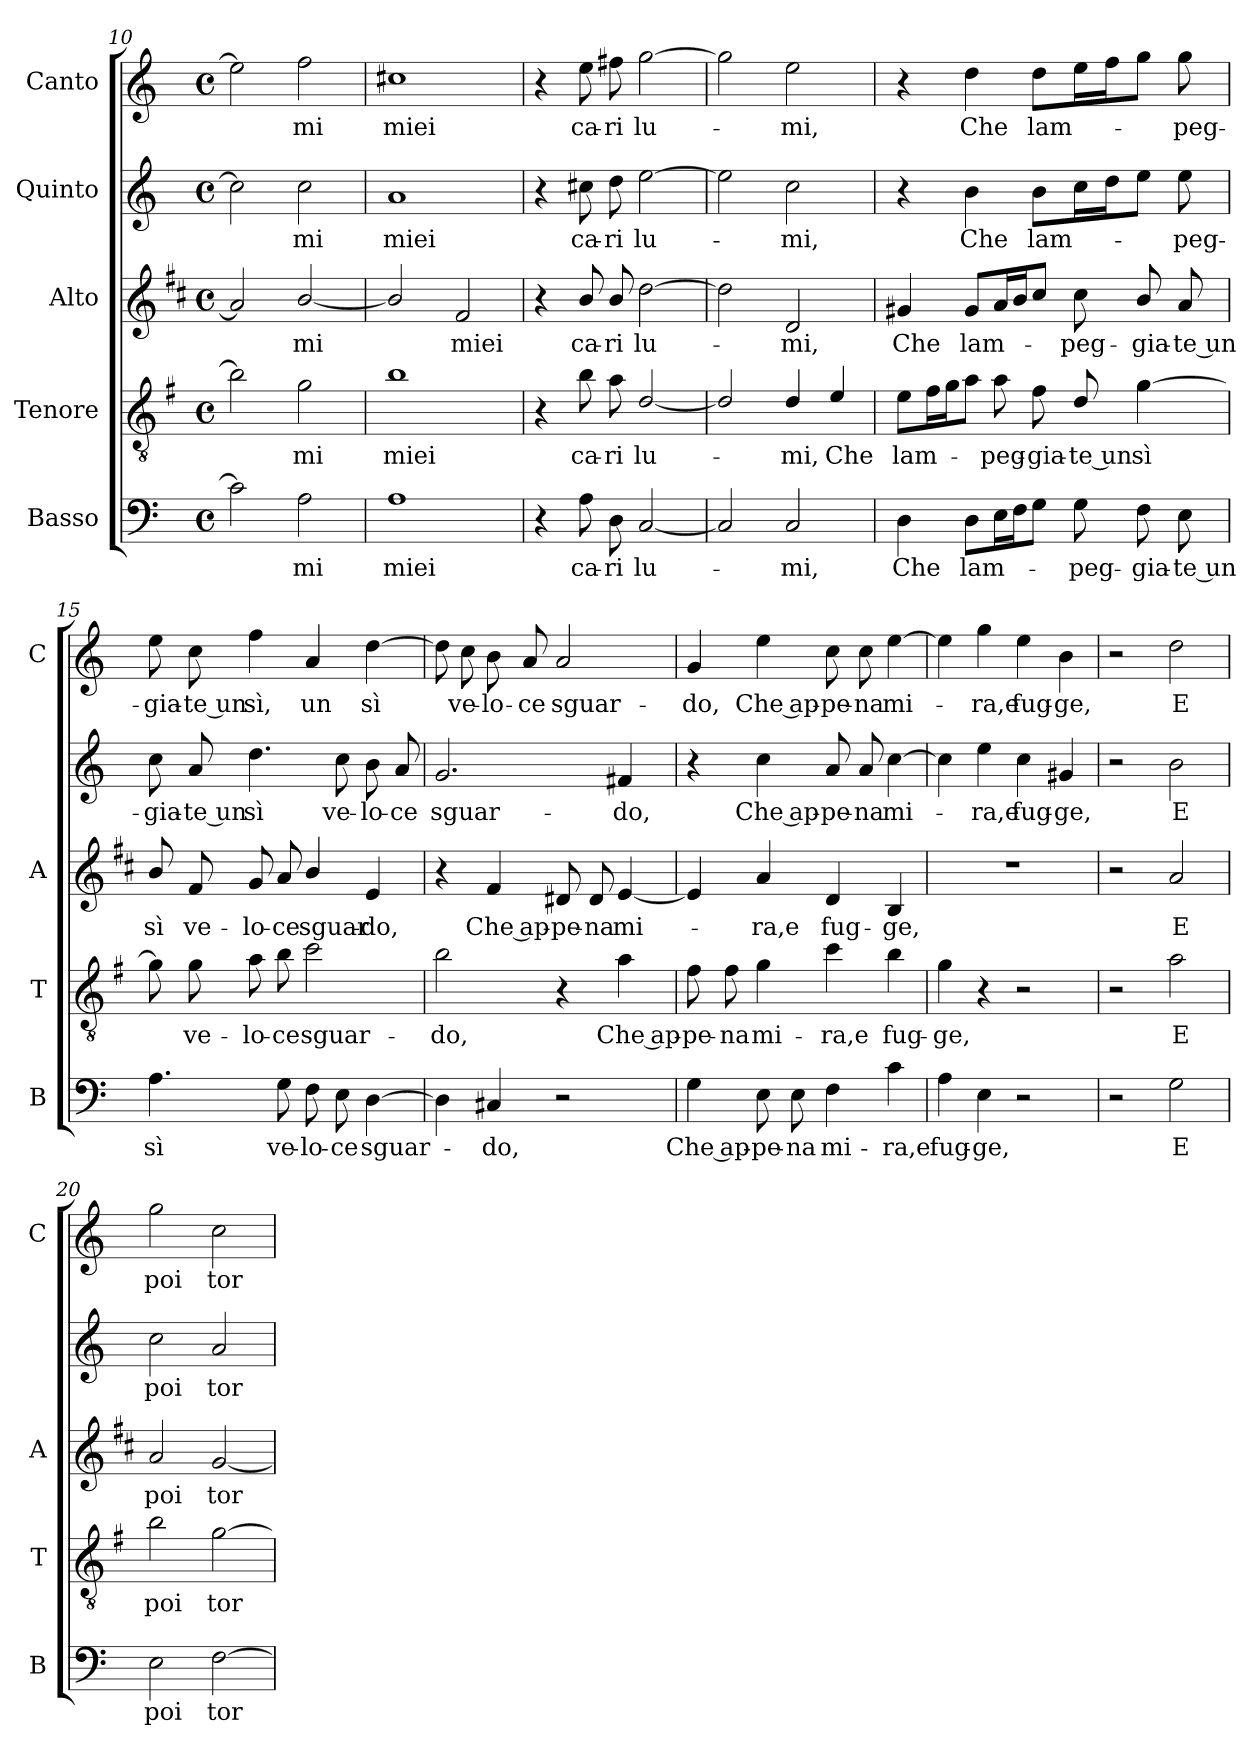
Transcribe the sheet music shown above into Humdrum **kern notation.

**kern	**text	**kern	**text	**kern	**text	**kern	**text	**kern	**text
*part5	*part5	*part4	*part4	*part3	*part3	*part2	*part2	*part1	*part1
*staff5	*staff5	*staff4	*staff4	*staff3	*staff3	*staff2	*staff2	*staff1	*staff1
*I"Basso	*	*I"Tenore	*	*I"Alto	*	*I"Quinto	*	*I"Canto	*
*I'B	*	*I'T	*	*I'A	*	*	*	*I'C	*
*clefF4	*	*clefGv2	*	*clefG2	*	*clefG2	*	*clefG2	*
*	*	*ITrd4c7	*	*ITrd1c2	*	*	*	*	*
*k[]	*	*k[]	*	*k[]	*	*k[]	*	*k[]	*
*C:	*	*C:	*	*C:	*	*C:	*	*C:	*
*M4/4	*	*M4/4	*	*M4/4	*	*M4/4	*	*M4/4	*
*met(c)	*	*met(c)	*	*met(c)	*	*met(c)	*	*met(c)	*
=10	=10	=10	=10	=10	=10	=10	=10	=10	=10
2c\]	.	2e\]	.	2g/]	.	2cc\]	.	2ee\]	.
!	!LO:LY:b	!	!LO:LY:b	!	!LO:LY:b	!	!LO:LY:b	!	!LO:LY:b
2A\	-mi	2c\	-mi	[2a/	-mi	2cc\	-mi	2ff\	-mi
=11	=11	=11	=11	=11	=11	=11	=11	=11	=11
!	!LO:LY:b	!	!LO:LY:b	!	!	!	!LO:LY:b	!	!LO:LY:b
1A	miei	1e	miei	2a/]	.	1a	miei	1cc#X	miei
!	!	!	!	!	!LO:LY:b	!	!	!	!
.	.	.	.	2e/	miei	.	.	.	.
=12	=12	=12	=12	=12	=12	=12	=12	=12	=12
4r	.	4r	.	4r	.	4r	.	4r	.
!	!LO:LY:b	!	!LO:LY:b	!	!LO:LY:b	!	!LO:LY:b	!	!LO:LY:b
8A\	ca-	8e\	ca-	8a/	ca-	8cc#X\	ca-	8ee\	ca-
!	!LO:LY:b	!	!LO:LY:b	!	!LO:LY:b	!	!LO:LY:b	!	!LO:LY:b
8D\	-ri	8d\	-ri	8a/	-ri	8dd\	-ri	8ff#X\	-ri
!	!LO:LY:b	!	!LO:LY:b	!	!LO:LY:b	!	!LO:LY:b	!	!LO:LY:b
[2C/	lu-	[2G/	lu-	[2cc\	lu-	[2ee\	lu-	[2gg\	lu-
=13	=13	=13	=13	=13	=13	=13	=13	=13	=13
2C/]	.	2G/]	.	2cc\]	.	2ee\]	.	2gg\]	.
!	!LO:LY:b	!	!LO:LY:b	!	!LO:LY:b	!	!LO:LY:b	!	!LO:LY:b
2C/	-mi,	4G/	-mi,	2c/	-mi,	2cc\	-mi,	2ee\	-mi,
!	!	!	!LO:LY:b	!	!	!	!	!	!
.	.	4A/	Che	.	.	.	.	.	.
!!LO:PB:g=z
=14	=14	=14	=14	=14	=14	=14	=14	=14	=14
!	!LO:LY:b	!	!LO:LY:b	!	!LO:LY:b	!	!	!	!
4D\	Che	8A\L	lam-	4f#X/	Che	4r	.	4r	.
.	.	16B\L	.	.	.	.	.	.	.
.	.	16c\J	.	.	.	.	.	.	.
!	!LO:LY:b	!	!	!	!LO:LY:b	!	!LO:LY:b	!	!LO:LY:b
8D\L	lam-	8d\J	.	8f#/L	lam-	4b\	Che	4dd\	Che
!	!	!	!LO:LY:b	!	!	!	!	!	!
16E\L	.	8d\	-peg-	16g/L	.	.	.	.	.
16F\J	.	.	.	16a/J	.	.	.	.	.
!	!	!	!LO:LY:b	!	!	!	!LO:LY:b	!	!LO:LY:b
8G\J	.	8B\	-gia-	8b/J	.	8b\L	lam-	8dd\L	lam-
!	!LO:LY:b	!	!LO:LY:b	!	!LO:LY:b	!	!	!	!
8G\	-peg-	8G/	-te un	8b\	-peg-	16cc\L	.	16ee\L	.
.	.	.	.	.	.	16dd\J	.	16ff\J	.
!	!LO:LY:b	!	!LO:LY:b	!	!LO:LY:b	!	!	!	!
8F\	-gia-	[4c\	sì	8a/	-gia-	8ee\J	.	8gg\J	.
!	!LO:LY:b	!	!	!	!LO:LY:b	!	!LO:LY:b	!	!LO:LY:b
8E\	-te un	.	.	8g/	-te un	8ee\	-peg-	8gg\	-peg-
=15	=15	=15	=15	=15	=15	=15	=15	=15	=15
!	!LO:LY:b	!	!	!	!LO:LY:b	!	!LO:LY:b	!	!LO:LY:b
4.A\	sì	8c\]	.	8a/	sì	8cc\	-gia-	8ee\	-gia-
!	!	!	!LO:LY:b	!	!LO:LY:b	!	!LO:LY:b	!	!LO:LY:b
.	.	8c\	ve-	8e/	ve-	8a/	-te un	8cc\	-te un
!	!	!	!LO:LY:b	!	!LO:LY:b	!	!LO:LY:b	!	!LO:LY:b
.	.	8d\	-lo-	8f/	-lo-	4.dd\	sì	4ff\	sì,
!	!LO:LY:b	!	!LO:LY:b	!	!LO:LY:b	!	!	!	!
8G\	ve-	8e\	-ce	8g/	-ce	.	.	.	.
!	!LO:LY:b	!	!LO:LY:b	!	!LO:LY:b	!	!	!	!LO:LY:b
8F\	-lo-	2f\	sguar-	4a/	sguar-	.	.	4a/	un
!	!LO:LY:b	!	!	!	!	!	!LO:LY:b	!	!
8E\	-ce	.	.	.	.	8cc\	ve-	.	.
!	!LO:LY:b	!	!	!	!LO:LY:b	!	!LO:LY:b	!	!LO:LY:b
[4D\	sguar-	.	.	4d/	-do,	8b\	-lo-	[4dd\	sì
!	!	!	!	!	!	!	!LO:LY:b	!	!
.	.	.	.	.	.	8a/	-ce	.	.
=16	=16	=16	=16	=16	=16	=16	=16	=16	=16
!	!	!	!LO:LY:b	!	!	!	!LO:LY:b	!	!
4D\]	.	2e\	-do,	4r	.	2.g/	sguar-	8dd\]	.
!	!	!	!	!	!	!	!	!	!LO:LY:b
.	.	.	.	.	.	.	.	8cc\	ve-
!	!LO:LY:b	!	!	!	!LO:LY:b	!	!	!	!LO:LY:b
4C#X/	-do,	.	.	4e/	Che ap-	.	.	8b\	-lo-
!	!	!	!	!	!	!	!	!	!LO:LY:b
.	.	.	.	.	.	.	.	8a/	-ce
!	!	!	!	!	!LO:LY:b	!	!	!	!LO:LY:b
2r	.	4r	.	8c#X/	-pe-	.	.	2a/	sguar-
!	!	!	!	!	!LO:LY:b	!	!	!	!
.	.	.	.	8c#/	-na	.	.	.	.
!	!	!	!LO:LY:b	!	!LO:LY:b	!	!LO:LY:b	!	!
.	.	4d\	Che ap-	[4d/	mi-	4f#X/	-do,	.	.
=17	=17	=17	=17	=17	=17	=17	=17	=17	=17
!	!LO:LY:b	!	!LO:LY:b	!	!	!	!	!	!LO:LY:b
4G\	Che ap-	8B\	-pe-	4d/]	.	4r	.	4g/	-do,
!	!	!	!LO:LY:b	!	!	!	!	!	!
.	.	8B\	-na	.	.	.	.	.	.
!	!LO:LY:b	!	!LO:LY:b	!	!LO:LY:b	!	!LO:LY:b	!	!LO:LY:b
8E\	-pe-	4c\	mi-	4g/	-ra,e	4cc\	Che ap-	4ee\	Che ap-
!	!LO:LY:b	!	!	!	!	!	!	!	!
8E\	-na	.	.	.	.	.	.	.	.
!	!LO:LY:b	!	!LO:LY:b	!	!LO:LY:b	!	!LO:LY:b	!	!LO:LY:b
4F\	mi-	4f\	-ra,e	4c/	fug-	8a/	-pe-	8cc\	-pe-
!	!	!	!	!	!	!	!LO:LY:b	!	!LO:LY:b
.	.	.	.	.	.	8a/	-na	8cc\	-na
!	!LO:LY:b	!	!LO:LY:b	!	!LO:LY:b	!	!LO:LY:b	!	!LO:LY:b
4c\	-ra,e	4e\	fug-	4A/	-ge,	[4cc\	mi-	[4ee\	mi-
!!LO:LB:g=z
=18	=18	=18	=18	=18	=18	=18	=18	=18	=18
!	!LO:LY:b	!	!LO:LY:b	!	!	!	!	!	!
4A\	fug-	4c\	-ge,	1r	.	4cc\]	.	4ee\]	.
!	!LO:LY:b	!	!	!	!	!	!LO:LY:b	!	!LO:LY:b
4E\	-ge,	4r	.	.	.	4ee\	-ra,e	4gg\	-ra,e
!	!	!	!	!	!	!	!LO:LY:b	!	!LO:LY:b
2r	.	2r	.	.	.	4cc\	fug-	4ee\	fug-
!	!	!	!	!	!	!	!LO:LY:b	!	!LO:LY:b
.	.	.	.	.	.	4g#X/	-ge,	4b\	-ge,
=19	=19	=19	=19	=19	=19	=19	=19	=19	=19
2r	.	2r	.	2r	.	2r	.	2r	.
!	!LO:LY:b	!	!LO:LY:b	!	!LO:LY:b	!	!LO:LY:b	!	!LO:LY:b
2G\	E	2d\	E	2g/	E	2b\	E	2dd\	E
=20	=20	=20	=20	=20	=20	=20	=20	=20	=20
!	!LO:LY:b	!	!LO:LY:b	!	!LO:LY:b	!	!LO:LY:b	!	!LO:LY:b
2E\	poi	2e\	poi	2g/	poi	2cc\	poi	2gg\	poi
!	!LO:LY:b	!	!LO:LY:b	!	!LO:LY:b	!	!LO:LY:b	!	!LO:LY:b
[2F\	tor-	[2c\	tor-	[2f/	tor-	2a/	tor-	2cc\	tor-
=	=	=	=	=	=	=	=	=	=
*-	*-	*-	*-	*-	*-	*-	*-	*-	*-
